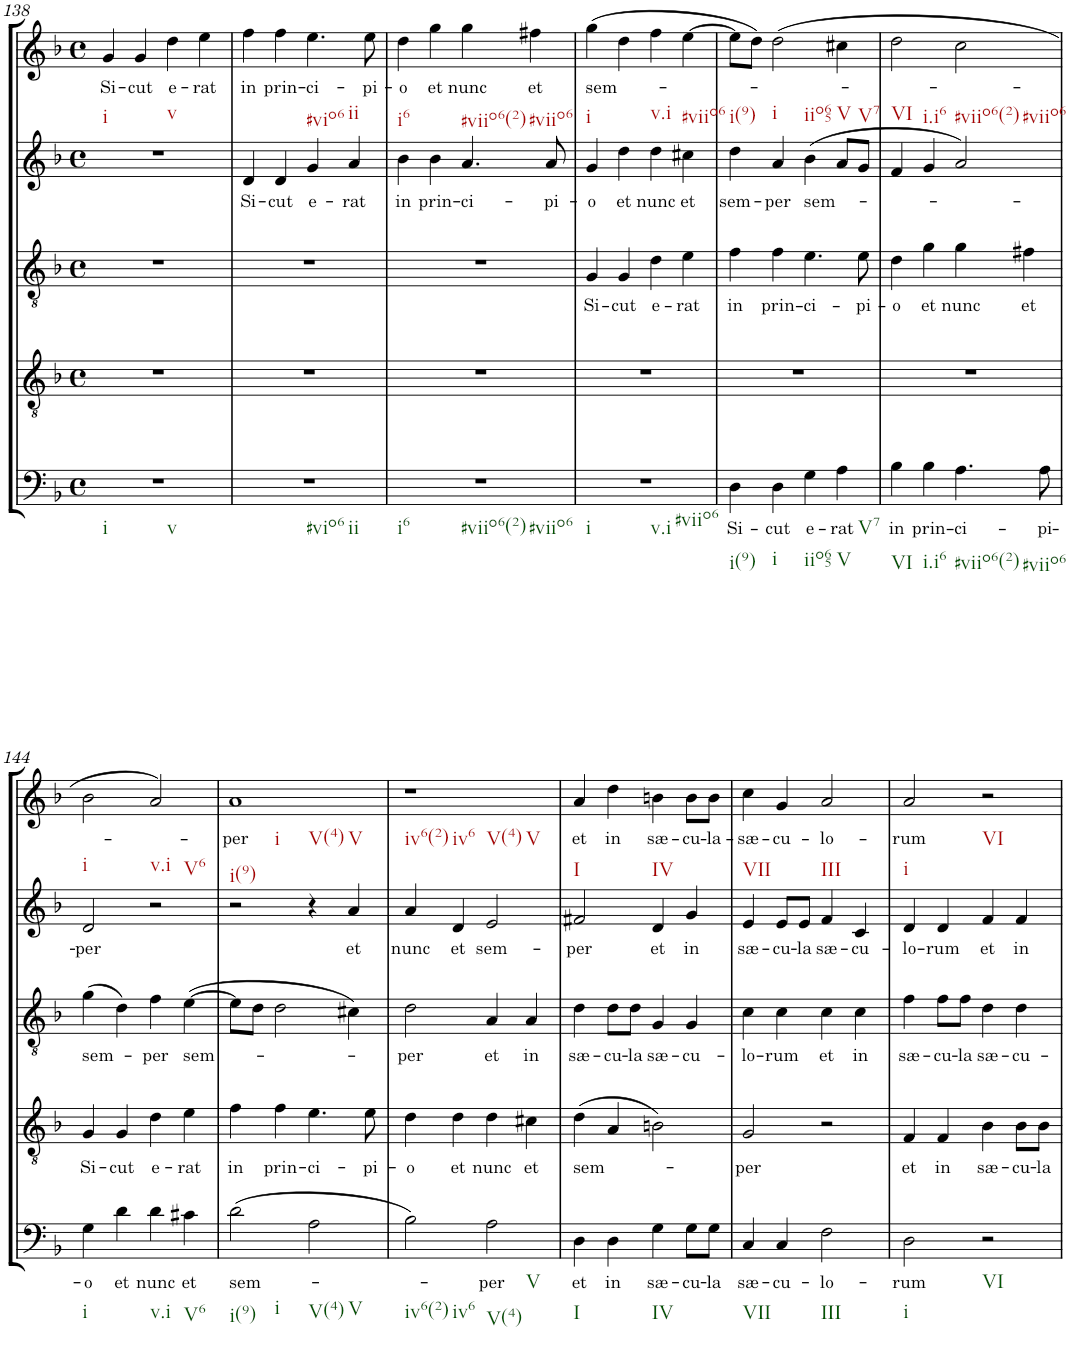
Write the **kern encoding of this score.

**kern	**text	**kern	**text	**kern	**text	**kern	**text	**kern	**text
*part5	*part5	*part4	*part4	*part3	*part3	*part2	*part2	*part1	*part1
*staff5	*staff5	*staff4	*staff4	*staff3	*staff3	*staff2	*staff2	*staff1	*staff1
*I"Basso	*	*I"Tenore	*	*I"Alto	*	*I"Alto	*	*I"Canto	*
!!LO:PB:g=z
*clefF4	*	*clefGv2	*	*clefGv2	*	*clefG2	*	*clefG2	*
*Trd7c12	*	*	*	*	*	*	*	*	*
*k[b-]	*	*k[b-]	*	*k[b-]	*	*k[b-]	*	*k[b-]	*
*F:	*	*F:	*	*F:	*	*F:	*	*F:	*
*M4/4	*	*M4/4	*	*M4/4	*	*M4/4	*	*M4/4	*
*met(c)	*	*met(c)	*	*met(c)	*	*met(c)	*	*met(c)	*
=138	=138	=138	=138	=138	=138	=138	=138	=138	=138
!	!	!	!	!	!	!	!	!LO:TX:b:t=i	!
!LO:TX:b:t=i	!	!	!	!	!	!	!	!	!
!LO:TX:b:t=v	!	!	!	!	!	!	!	!	!
!	!	!	!	!	!	!	!	!	!LO:LY:b
1r	.	1r	.	1r	.	1r	.	4g/	Si-
!	!	!	!	!	!	!	!	!	!LO:LY:b
.	.	.	.	.	.	.	.	4g/	-cut
!	!	!	!	!	!	!	!	!LO:TX:b:t=v	!
!	!	!	!	!	!	!	!	!	!LO:LY:b
.	.	.	.	.	.	.	.	4dd\	e-
!	!	!	!	!	!	!	!	!	!LO:LY:b
.	.	.	.	.	.	.	.	4ee\	-rat
=139	=139	=139	=139	=139	=139	=139	=139	=139	=139
!LO:TX:b:t=#vio6	!	!	!	!	!	!	!	!	!
!LO:TX:b:t=ii	!	!	!	!	!	!	!	!	!
!	!	!	!	!	!	!	!LO:LY:b	!	!LO:LY:b
1r	.	1r	.	1r	.	4d/	Si-	4ff\	in
!	!	!	!	!	!	!	!LO:LY:b	!	!LO:LY:b
.	.	.	.	.	.	4d/	-cut	4ff\	prin-
!	!	!	!	!	!	!	!	!LO:TX:b:t=#vio6	!
!	!	!	!	!	!	!	!	!LO:TX:b:t=ii	!
!	!	!	!	!	!	!	!LO:LY:b	!	!LO:LY:b
.	.	.	.	.	.	4g/	e-	4.ee\	-ci-
!	!	!	!	!	!	!	!LO:LY:b	!	!
.	.	.	.	.	.	4a/	-rat	.	.
!	!	!	!	!	!	!	!	!	!LO:LY:b
.	.	.	.	.	.	.	.	8ee\	-pi-
=140	=140	=140	=140	=140	=140	=140	=140	=140	=140
!	!	!	!	!	!	!	!	!LO:TX:b:t=i6	!
!LO:TX:b:t=i6	!	!	!	!	!	!	!	!	!
!LO:TX:b:t=#viio6(2)	!	!	!	!	!	!	!	!	!
!LO:TX:b:t=#viio6	!	!	!	!	!	!	!	!	!
!	!	!	!	!	!	!	!LO:LY:b	!	!LO:LY:b
1r	.	1r	.	1r	.	4b-\	in	4dd\	-o
!	!	!	!	!	!	!	!LO:LY:b	!	!LO:LY:b
.	.	.	.	.	.	4b-\	prin-	4gg\	et
!	!	!	!	!	!	!	!	!LO:TX:b:t=#viio6(2)	!
!	!	!	!	!	!	!	!LO:LY:b	!	!LO:LY:b
.	.	.	.	.	.	4.a/	-ci-	4gg\	nunc
!	!	!	!	!	!	!	!	!LO:TX:b:t=#viio6	!
!	!	!	!	!	!	!	!	!	!LO:LY:b
.	.	.	.	.	.	.	.	4ff#X\	et
!	!	!	!	!	!	!	!LO:LY:b	!	!
.	.	.	.	.	.	8a/	-pi-	.	.
=141	=141	=141	=141	=141	=141	=141	=141	=141	=141
!	!	!	!	!	!	!	!	!LO:TX:b:t=i	!
!LO:TX:b:t=i	!	!	!	!	!	!	!	!	!
!LO:TX:b:t=v.i	!	!	!	!	!	!	!	!	!
!LO:TX:b:t=#viio6	!	!	!	!	!	!	!	!	!
!	!	!	!	!	!LO:LY:b	!	!LO:LY:b	!	!LO:LY:b
1r	.	1r	.	4G/	Si-	4g/	-o	(>4gg\	sem-
!	!	!	!	!	!LO:LY:b	!	!LO:LY:b	!	!
.	.	.	.	4G/	-cut	4dd\	et	4dd\	.
!	!	!	!	!	!	!	!	!LO:TX:b:t=v.i	!
!	!	!	!	!	!LO:LY:b	!	!LO:LY:b	!	!
.	.	.	.	4d\	e-	4dd\	nunc	4ff\	.
!	!	!	!	!	!	!	!	!LO:TX:b:t=#viio6	!
!	!	!	!	!	!LO:LY:b	!	!LO:LY:b	!	!
.	.	.	.	4e\	-rat	4cc#X\	et	[4ee\	.
=142	=142	=142	=142	=142	=142	=142	=142	=142	=142
!	!	!	!	!	!	!	!	!LO:TX:b:t=i(9)	!
!LO:TX:b:t=i(9)	!	!	!	!	!	!	!	!	!
!	!LO:LY:b	!	!	!	!LO:LY:b	!	!LO:LY:b	!	!
4D\	Si-	1r	.	4f\	in	4dd\	sem-	8ee\L]	.
.	.	.	.	.	.	.	.	8dd\J)	.
!	!	!	!	!	!	!	!	!LO:TX:b:t=i	!
!	!	!	!	!	!	!	!	!LO:TX:b:t=iio65	!
!LO:TX:b:t=i	!	!	!	!	!	!	!	!	!
!	!LO:LY:b	!	!	!	!LO:LY:b	!	!LO:LY:b	!	!
4D\	-cut	.	.	4f\	prin-	4a/	-per	(>2dd\	.
!LO:TX:b:t=iio65	!	!	!	!	!	!	!	!	!
!	!LO:LY:b	!	!	!	!LO:LY:b	!	!LO:LY:b	!	!
4G\	e-	.	.	4.e\	-ci-	(>4b-\	sem-	.	.
!	!	!	!	!	!	!	!	!LO:TX:b:t=V	!
!	!	!	!	!	!	!	!	!LO:TX:b:t=V7	!
!LO:TX:b:t=V	!	!	!	!	!	!	!	!	!
!LO:TX:b:t=V7	!	!	!	!	!	!	!	!	!
!	!LO:LY:b	!	!	!	!	!	!	!	!
4A\	-rat	.	.	.	.	8a/L	.	4cc#X\	.
!	!	!	!	!	!LO:LY:b	!	!	!	!
.	.	.	.	8e\	-pi-	8g/J	.	.	.
=143	=143	=143	=143	=143	=143	=143	=143	=143	=143
!	!	!	!	!	!	!	!	!LO:TX:b:t=VI	!
!	!	!	!	!	!	!	!	!LO:TX:b:t=i.i6	!
!LO:TX:b:t=VI	!	!	!	!	!	!	!	!	!
!	!LO:LY:b	!	!	!	!LO:LY:b	!	!LO:LY:b	!	!LO:LY:b
4B-\	in	1r	.	4d\	-­o	4f/	-­-	2dd\	-­-
!LO:TX:b:t=i.i6	!	!	!	!	!	!	!	!	!
!	!LO:LY:b	!	!	!	!LO:LY:b	!	!	!	!
4B-\	prin-	.	.	4g\	et	4g/	.	.	.
!	!	!	!	!	!	!	!	!LO:TX:b:t=#viio6(2)	!
!	!	!	!	!	!	!	!	!LO:TX:b:t=#viio6	!
!LO:TX:b:t=#viio6(2)	!	!	!	!	!	!	!	!	!
!LO:TX:b:t=#viio6	!	!	!	!	!	!	!	!	!
!	!LO:LY:b	!	!	!	!LO:LY:b	!	!	!	!
4.A\	-ci-	.	.	4g\	nunc	2a/)	.	2cc\	.
!	!	!	!	!	!LO:LY:b	!	!	!	!
.	.	.	.	4f#X\	et	.	.	.	.
!	!LO:LY:b	!	!	!	!	!	!	!	!
8A\	-pi-	.	.	.	.	.	.	.	.
!!LO:LB:g=z
=144	=144	=144	=144	=144	=144	=144	=144	=144	=144
!	!	!	!	!	!	!	!	!LO:TX:b:t=i	!
!LO:TX:b:t=i	!	!	!	!	!	!	!	!	!
!	!LO:LY:b	!	!LO:LY:b	!	!LO:LY:b	!	!LO:LY:b	!	!
4G\	-o	4G/	Si-	(>4g\	sem-	2d/	-per	2b-\	.
!	!LO:LY:b	!	!LO:LY:b	!	!	!	!	!	!
4d\	et	4G/	-cut	4d\)	.	.	.	.	.
!	!	!	!	!	!	!	!	!LO:TX:b:t=v.i	!
!	!	!	!	!	!	!	!	!LO:TX:b:t=V6	!
!LO:TX:b:t=v.i	!	!	!	!	!	!	!	!	!
!	!LO:LY:b	!	!LO:LY:b	!	!LO:LY:b	!	!	!	!
4d\	nunc	4d\	e-	4f\	-per	2r	.	2a/)	.
!LO:TX:b:t=V6	!	!	!	!	!	!	!	!	!
!	!LO:LY:b	!	!LO:LY:b	!	!LO:LY:b	!	!	!	!
4c#X\	et	4e\	-rat	(>[4e\	sem-	.	.	.	.
=145	=145	=145	=145	=145	=145	=145	=145	=145	=145
!	!	!	!	!	!	!	!	!LO:TX:b:t=i(9)	!
!	!	!	!	!	!	!	!	!LO:TX:b:t=i	!
!	!	!	!	!	!	!	!	!LO:TX:b:t=V(4)	!
!	!	!	!	!	!	!	!	!LO:TX:b:t=V	!
!LO:TX:b:t=i(9)	!	!	!	!	!	!	!	!	!
!LO:TX:b:t=i	!	!	!	!	!	!	!	!	!
!	!LO:LY:b	!	!LO:LY:b	!	!	!	!	!	!LO:LY:b
(>2d\	sem-	4f\	in	8e\L]	.	2r	.	1a	-per
.	.	.	.	8d\J	.	.	.	.	.
!	!	!	!LO:LY:b	!	!	!	!	!	!
.	.	4f\	prin-	2d\	.	.	.	.	.
!LO:TX:b:t=V(4)	!	!	!	!	!	!	!	!	!
!LO:TX:b:t=V	!	!	!	!	!	!	!	!	!
!	!	!	!LO:LY:b	!	!	!	!	!	!
2A\	.	4.e\	-ci-	.	.	4r	.	.	.
!	!	!	!	!	!	!	!LO:LY:b	!	!
.	.	.	.	4c#X\)	.	4a/	et	.	.
!	!	!	!LO:LY:b	!	!	!	!	!	!
.	.	8e\	-pi-	.	.	.	.	.	.
=146	=146	=146	=146	=146	=146	=146	=146	=146	=146
!	!	!	!	!	!	!	!	!LO:TX:b:t=iv6(2)	!
!	!	!	!	!	!	!	!	!LO:TX:b:t=iv6	!
!	!	!	!	!	!	!	!	!LO:TX:b:t=V(4)	!
!	!	!	!	!	!	!	!	!LO:TX:b:t=V	!
!LO:TX:b:t=iv6(2)	!	!	!	!	!	!	!	!	!
!LO:TX:b:t=iv6	!	!	!	!	!	!	!	!	!
!	!	!	!LO:LY:b	!	!LO:LY:b	!	!LO:LY:b	!	!
2B-\)	.	4d\	-o	2d\	-per	4a/	nunc	1r	.
!	!	!	!LO:LY:b	!	!	!	!LO:LY:b	!	!
.	.	4d\	et	.	.	4d/	et	.	.
!LO:TX:b:t=V(4)	!	!	!	!	!	!	!	!	!
!LO:TX:b:t=V	!	!	!	!	!	!	!	!	!
!	!LO:LY:b	!	!LO:LY:b	!	!LO:LY:b	!	!LO:LY:b	!	!
2A\	-per	4d\	nunc	4A/	et	2e/	sem-	.	.
!	!	!	!LO:LY:b	!	!LO:LY:b	!	!	!	!
.	.	4c#X\	et	4A/	in	.	.	.	.
=147	=147	=147	=147	=147	=147	=147	=147	=147	=147
!	!	!	!	!	!	!	!	!LO:TX:b:t=I	!
!LO:TX:b:t=I	!	!	!	!	!	!	!	!	!
!	!LO:LY:b	!	!LO:LY:b	!	!LO:LY:b	!	!LO:LY:b	!	!LO:LY:b
4D\	et	(>4d\	sem-	4d\	sæ-	2f#X/	-per	4a/	et
!	!LO:LY:b	!	!	!	!LO:LY:b	!	!	!	!LO:LY:b
4D\	in	4A/	.	8d\L	-cu-	.	.	4dd\	in
!	!	!	!	!	!LO:LY:b	!	!	!	!
.	.	.	.	8d\J	-la	.	.	.	.
!	!	!	!	!	!	!	!	!LO:TX:b:t=IV	!
!LO:TX:b:t=IV	!	!	!	!	!	!	!	!	!
!	!LO:LY:b	!	!	!	!LO:LY:b	!	!LO:LY:b	!	!LO:LY:b
4G\	sæ-	2Bn\)	.	4G/	sæ-	4d/	et	4bn\	sæ-
!	!LO:LY:b	!	!	!	!LO:LY:b	!	!LO:LY:b	!	!LO:LY:b
8G\L	-cu-	.	.	4G/	-cu-	4g/	in	8b\L	-cu-
!	!LO:LY:b	!	!	!	!	!	!	!	!LO:LY:b
8G\J	-la	.	.	.	.	.	.	8b\J	-la-
=148	=148	=148	=148	=148	=148	=148	=148	=148	=148
!	!	!	!	!	!	!	!	!LO:TX:b:t=VII	!
!LO:TX:b:t=VII	!	!	!	!	!	!	!	!	!
!	!LO:LY:b	!	!LO:LY:b	!	!LO:LY:b	!	!LO:LY:b	!	!LO:LY:b
4C/	sæ-	2G/	-­per	4c\	-­lo-	4e/	sæ-	4cc\	-sæ-
!	!LO:LY:b	!	!	!	!LO:LY:b	!	!LO:LY:b	!	!LO:LY:b
4C/	-cu-	.	.	4c\	-rum	8e/L	-cu-	4g/	-cu-
!	!	!	!	!	!	!	!LO:LY:b	!	!
.	.	.	.	.	.	8e/J	-la	.	.
!	!	!	!	!	!	!	!	!LO:TX:b:t=III	!
!LO:TX:b:t=III	!	!	!	!	!	!	!	!	!
!	!LO:LY:b	!	!	!	!LO:LY:b	!	!LO:LY:b	!	!LO:LY:b
2F\	-lo-	2r	.	4c\	et	4f/	sæ-	2a/	-lo-
!	!	!	!	!	!LO:LY:b	!	!LO:LY:b	!	!
.	.	.	.	4c\	in	4c/	-cu-	.	.
=149	=149	=149	=149	=149	=149	=149	=149	=149	=149
!	!	!	!	!	!	!	!	!LO:TX:b:t=i	!
!LO:TX:b:t=i	!	!	!	!	!	!	!	!	!
!	!LO:LY:b	!	!LO:LY:b	!	!LO:LY:b	!	!LO:LY:b	!	!LO:LY:b
2D\	-rum	4F/	et	4f\	sæ-	4d/	-lo-	2a/	-rum
!	!	!	!LO:LY:b	!	!LO:LY:b	!	!LO:LY:b	!	!
.	.	4F/	in	8f\L	-cu-	4d/	-rum	.	.
!	!	!	!	!	!LO:LY:b	!	!	!	!
.	.	.	.	8f\J	-la	.	.	.	.
!	!	!	!	!	!	!	!	!LO:TX:b:t=VI	!
!LO:TX:b:t=VI	!	!	!	!	!	!	!	!	!
!	!	!	!LO:LY:b	!	!LO:LY:b	!	!LO:LY:b	!	!
2r	.	4B-\	sæ-	4d\	sæ-	4f/	et	2r	.
!	!	!	!LO:LY:b	!	!LO:LY:b	!	!LO:LY:b	!	!
.	.	8B-\L	-cu-	4d\	-cu-	4f/	in	.	.
!	!	!	!LO:LY:b	!	!	!	!	!	!
.	.	8B-\J	-la	.	.	.	.	.	.
=	=	=	=	=	=	=	=	=	=
*-	*-	*-	*-	*-	*-	*-	*-	*-	*-
